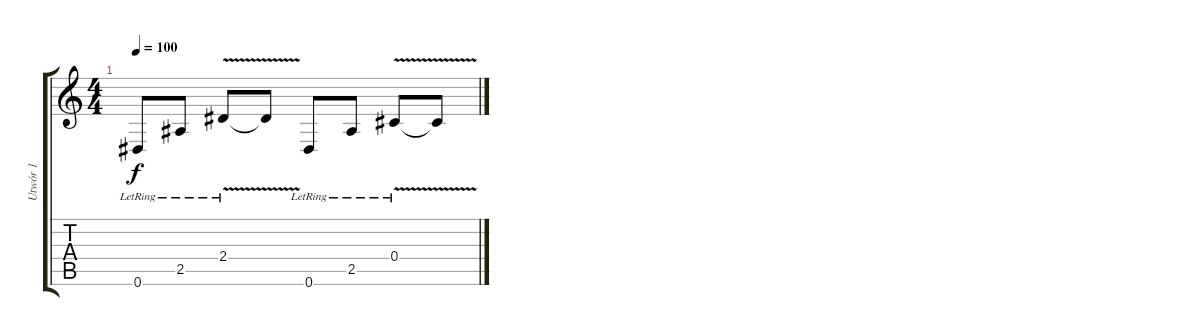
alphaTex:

\track ("Utwór 1" "Utwór 1") {instrument electricguitarclean}
\staff {score tabs}
\tuning (Eb4 Bb3 Gb3 Db3 Ab2 Eb2) {hide}
\ts (4 4)
\tempo 100
\clef g2
\ks c
0.6{lr}.8{dy f} 2.5{lr}.8 2.4{v lr}.8 2.4{t}.8 0.6{lr}.8 2.5{lr}.8 0.4{v lr}.8 0.4{t}.8
